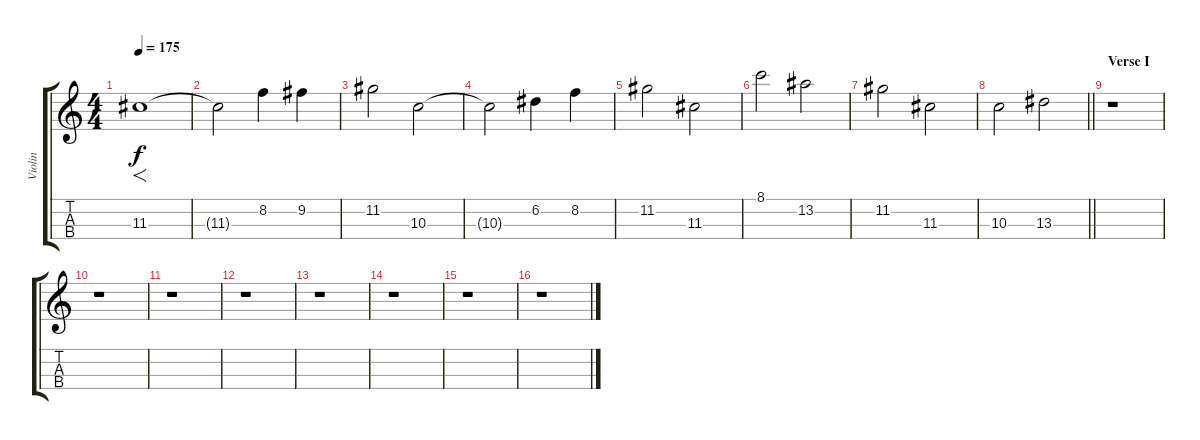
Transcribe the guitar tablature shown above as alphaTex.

\track ("Violin" "Violin") {instrument violin}
\staff {score tabs}
\tuning (E5 A4 D4 G3) {hide}
\ts (4 4)
\tempo 175
\clef g2
\ks c
11.3.1{f dy f} |
11.3{t}.2 8.2.4 9.2.4 |
11.2.2 10.3.2 |
10.3{t}.2 6.2.4 8.2.4 |
11.2.2 11.3.2 |
8.1.2 13.2.2 |
11.2.2 11.3.2 |
\barLineRight lightlight
10.3.2 13.3.2 |
\section ("" "Verse I")
r.1 |
r.1 |
r.1 |
r.1 |
r.1 |
r.1 |
r.1 |
r.1
